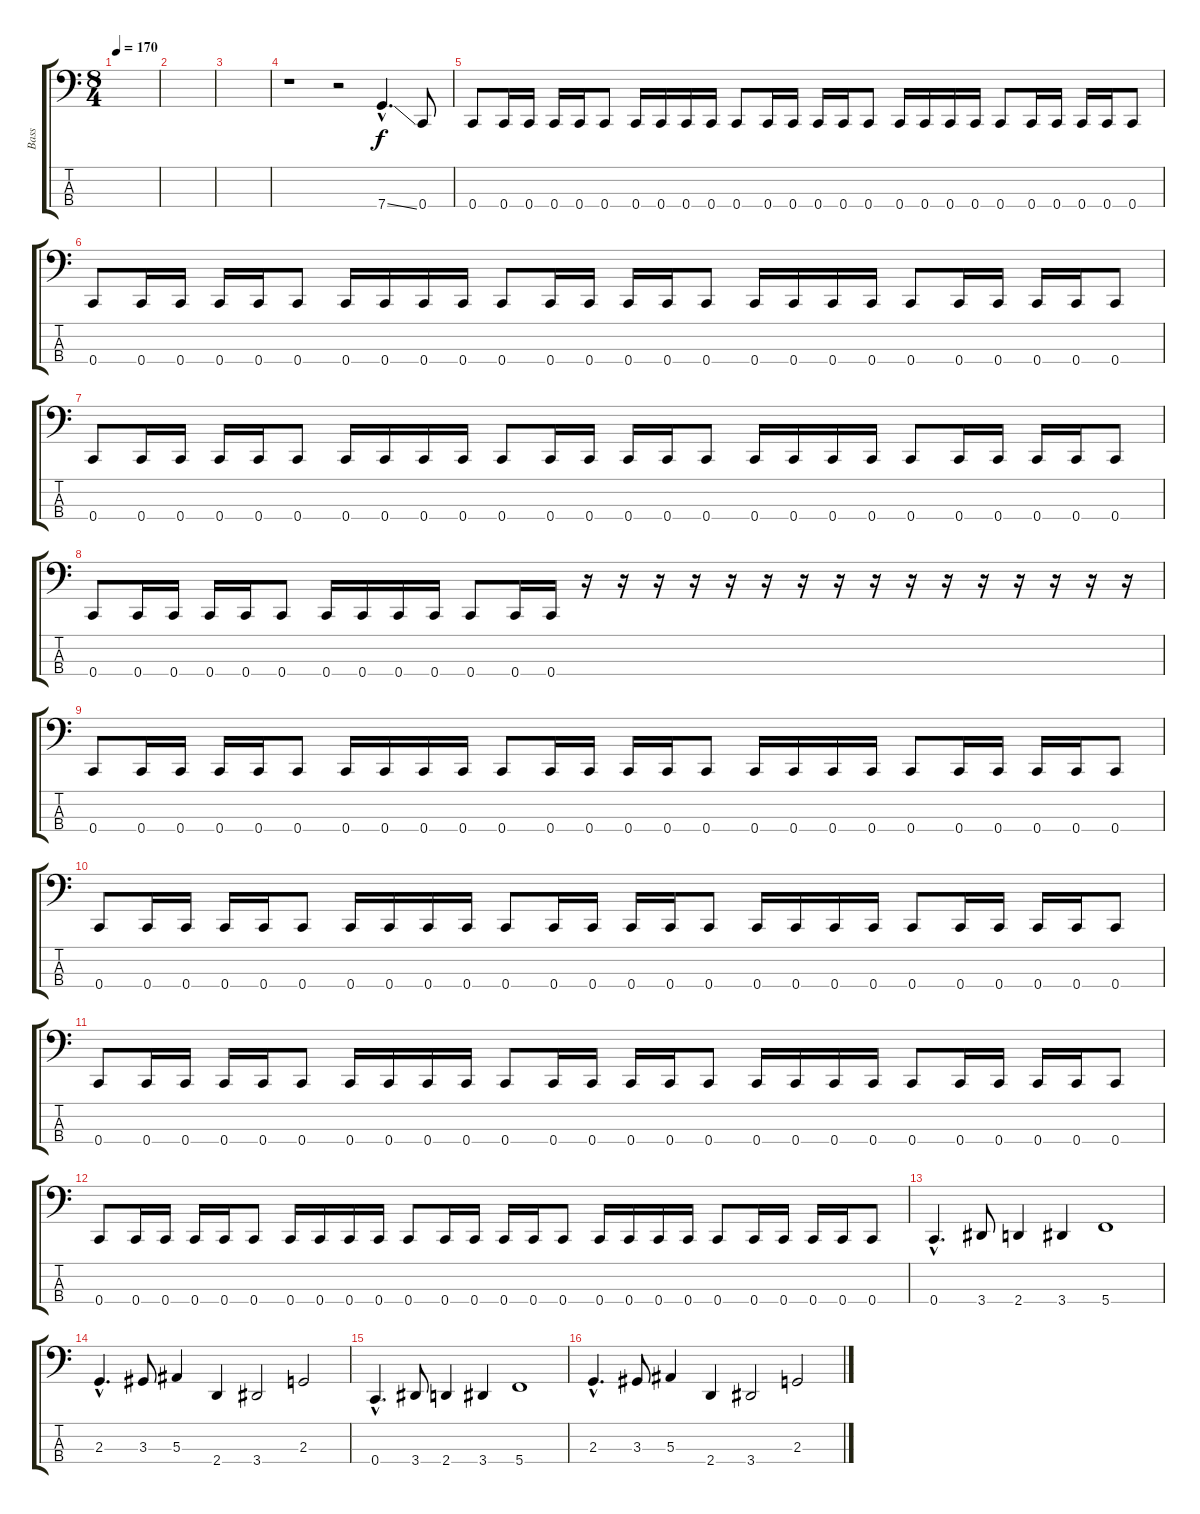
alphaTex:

\track ("Bass" "Bass") {instrument electricbasspick}
\staff {score tabs}
\tuning (Eb2 Bb1 F1 C1) {hide}
\ts (8 4)
\tempo 170
\clef f4
\ks c
|
|
|
r.1 r.2 7.4{ss hac}.4{d} 0.4.8 |
0.4.8 0.4.16 0.4.16 0.4.16 0.4.16 0.4.8 0.4.16 0.4.16 0.4.16 0.4.16 0.4.8 0.4.16 0.4.16 0.4.16 0.4.16 0.4.8 0.4.16 0.4.16 0.4.16 0.4.16 0.4.8 0.4.16 0.4.16 0.4.16 0.4.16 0.4.8 |
0.4.8 0.4.16 0.4.16 0.4.16 0.4.16 0.4.8 0.4.16 0.4.16 0.4.16 0.4.16 0.4.8 0.4.16 0.4.16 0.4.16 0.4.16 0.4.8 0.4.16 0.4.16 0.4.16 0.4.16 0.4.8 0.4.16 0.4.16 0.4.16 0.4.16 0.4.8 |
0.4.8 0.4.16 0.4.16 0.4.16 0.4.16 0.4.8 0.4.16 0.4.16 0.4.16 0.4.16 0.4.8 0.4.16 0.4.16 0.4.16 0.4.16 0.4.8 0.4.16 0.4.16 0.4.16 0.4.16 0.4.8 0.4.16 0.4.16 0.4.16 0.4.16 0.4.8 |
0.4.8 0.4.16 0.4.16 0.4.16 0.4.16 0.4.8 0.4.16 0.4.16 0.4.16 0.4.16 0.4.8 0.4.16 0.4.16 r.16 r.16 r.16 r.16 r.16 r.16 r.16 r.16 r.16 r.16 r.16 r.16 r.16 r.16 r.16 r.16 |
0.4.8 0.4.16 0.4.16 0.4.16 0.4.16 0.4.8 0.4.16 0.4.16 0.4.16 0.4.16 0.4.8 0.4.16 0.4.16 0.4.16 0.4.16 0.4.8 0.4.16 0.4.16 0.4.16 0.4.16 0.4.8 0.4.16 0.4.16 0.4.16 0.4.16 0.4.8 |
0.4.8 0.4.16 0.4.16 0.4.16 0.4.16 0.4.8 0.4.16 0.4.16 0.4.16 0.4.16 0.4.8 0.4.16 0.4.16 0.4.16 0.4.16 0.4.8 0.4.16 0.4.16 0.4.16 0.4.16 0.4.8 0.4.16 0.4.16 0.4.16 0.4.16 0.4.8 |
0.4.8 0.4.16 0.4.16 0.4.16 0.4.16 0.4.8 0.4.16 0.4.16 0.4.16 0.4.16 0.4.8 0.4.16 0.4.16 0.4.16 0.4.16 0.4.8 0.4.16 0.4.16 0.4.16 0.4.16 0.4.8 0.4.16 0.4.16 0.4.16 0.4.16 0.4.8 |
0.4.8 0.4.16 0.4.16 0.4.16 0.4.16 0.4.8 0.4.16 0.4.16 0.4.16 0.4.16 0.4.8 0.4.16 0.4.16 0.4.16 0.4.16 0.4.8 0.4.16 0.4.16 0.4.16 0.4.16 0.4.8 0.4.16 0.4.16 0.4.16 0.4.16 0.4.8 |
0.4{hac}.4{d} 3.4.8 2.4.4 3.4.4 5.4.1 |
2.3{hac}.4{d} 3.3.8 5.3.4 2.4.4 3.4.2 2.3.2 |
0.4{hac}.4{d} 3.4.8 2.4.4 3.4.4 5.4.1 |
2.3{hac}.4{d} 3.3.8 5.3.4 2.4.4 3.4.2 2.3.2
